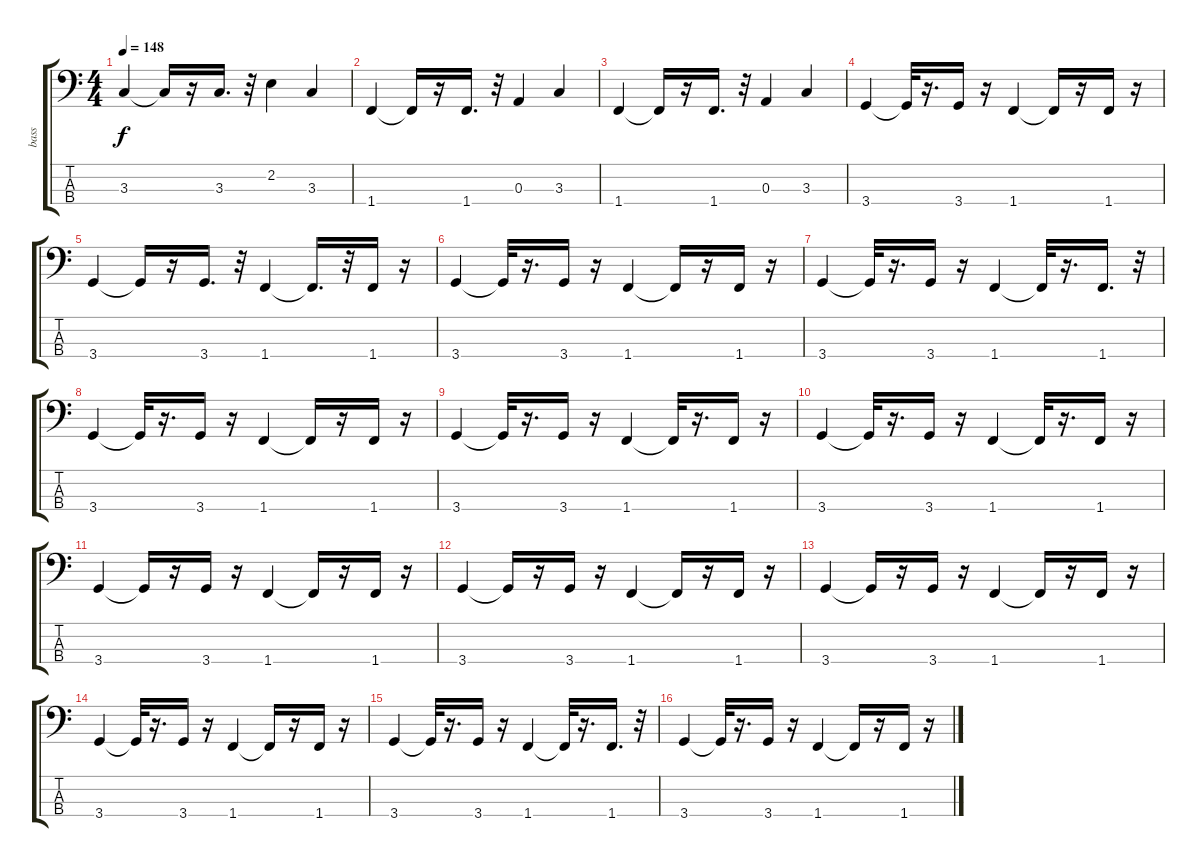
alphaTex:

\track ("bass                " "bass      ") {instrument fretlessbass}
\staff {score tabs}
\tuning (G2 D2 A1 E1) {hide}
\ts (4 4)
\tempo 148
\clef f4
\ks c
3.3.4{dy f} 3.3{t}.16 r.16 3.3.16{d} r.32 2.2.4 3.3.4 |
1.4.4 1.4{t}.16 r.16 1.4.16{d} r.32 0.3.4 3.3.4 |
1.4.4 1.4{t}.16 r.16 1.4.16{d} r.32 0.3.4 3.3.4 |
3.4.4 3.4{t}.32 r.16{d} 3.4.16 r.16 1.4.4 1.4{t}.16 r.16 1.4.16 r.16 |
3.4.4 3.4{t}.16 r.16 3.4.16{d} r.32 1.4.4 1.4{t}.16{d} r.32 1.4.16 r.16 |
3.4.4 3.4{t}.32 r.16{d} 3.4.16 r.16 1.4.4 1.4{t}.16 r.16 1.4.16 r.16 |
3.4.4 3.4{t}.32 r.16{d} 3.4.16 r.16 1.4.4 1.4{t}.32 r.16{d} 1.4.16{d} r.32 |
3.4.4 3.4{t}.32 r.16{d} 3.4.16 r.16 1.4.4 1.4{t}.16 r.16 1.4.16 r.16 |
3.4.4 3.4{t}.32 r.16{d} 3.4.16 r.16 1.4.4 1.4{t}.32 r.16{d} 1.4.16 r.16 |
3.4.4 3.4{t}.32 r.16{d} 3.4.16 r.16 1.4.4 1.4{t}.32 r.16{d} 1.4.16 r.16 |
3.4.4 3.4{t}.16 r.16 3.4.16 r.16 1.4.4 1.4{t}.16 r.16 1.4.16 r.16 |
3.4.4 3.4{t}.16 r.16 3.4.16 r.16 1.4.4 1.4{t}.16 r.16 1.4.16 r.16 |
3.4.4 3.4{t}.16 r.16 3.4.16 r.16 1.4.4 1.4{t}.16 r.16 1.4.16 r.16 |
3.4.4 3.4{t}.32 r.16{d} 3.4.16 r.16 1.4.4 1.4{t}.16 r.16 1.4.16 r.16 |
3.4.4 3.4{t}.32 r.16{d} 3.4.16 r.16 1.4.4 1.4{t}.32 r.16{d} 1.4.16{d} r.32 |
3.4.4 3.4{t}.32 r.16{d} 3.4.16 r.16 1.4.4 1.4{t}.16 r.16 1.4.16 r.16
